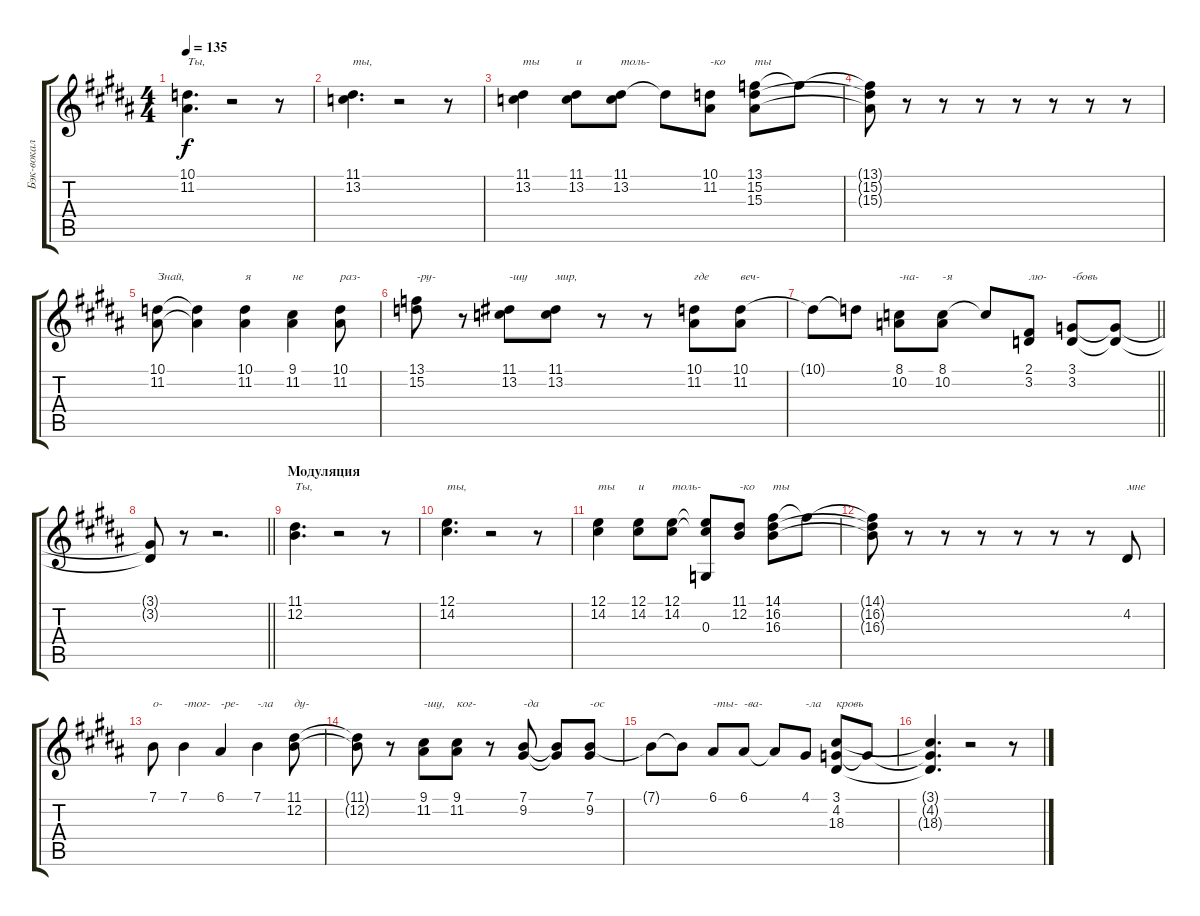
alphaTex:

\track ("Бэк-вокал" "Бэк-вокал") {instrument pad4choir}
\staff {score tabs}
\tuning (E4 B3 G3 D3 A2 E2) {hide}
\ts (4 4)
\tempo 135
\clef g2
\ks g#minor
(10.1 11.2).4{d txt "Ты," dy f} r.2 r.8 |
(11.1 13.2).4{d txt "ты,"} r.2 r.8 |
(11.1 13.2).4{txt "ты"} (11.1 13.2).8{txt "и"} (11.1 13.2).8{txt "толь-"} 11.1{t}.8 (10.1 11.2).8{txt "-ко"} (13.1 15.2 15.3).8{txt "ты"} 13.1{t}.8 |
(13.1{t} 15.2{t} 15.3{t}).8 r.8 r.8 r.8 r.8 r.8 r.8 r.8 |
(10.1 11.2).8{txt "Знай,"} (10.1{t} 11.2{t}).4 (10.1 11.2).4{txt "я"} (9.1 11.2).4{txt "не"} (10.1 11.2).8{txt "раз-"} |
(13.1 15.2).8{txt "-ру-"} r.8 (11.1 13.2).8{txt "-шу"} (11.1 13.2).8{txt "мир,"} r.8 r.8 (10.1 11.2).8{txt "где"} (10.1 11.2).8{txt "веч-"} |
\barLineRight lightlight
10.1{t}.8 10.1{t}.8 (8.1 10.2).8{txt "-на-"} (8.1 10.2).8{txt "-я"} 8.1{t}.8 (2.1 3.2).8{txt "лю-"} (3.1 3.2).8{txt "-бовь"} (3.1{t} 3.2{t}).8 |
\barLineRight lightlight
(3.1{t} 3.2{t}).8 r.8 r.2{d} |
\section ("" "Модуляция")
(11.1 12.2).4{d txt "Ты,"} r.2 r.8 |
(12.1 14.2).4{d txt "ты,"} r.2 r.8 |
(12.1 14.2).4{txt "ты"} (12.1 14.2).8{txt "и"} (12.1 14.2).8{txt "толь-"} (12.1{t} 14.2{t} 0.3).8 (11.1 12.2).8{txt "-ко"} (14.1 16.2 16.3).8{txt "ты"} 14.1{t}.8 |
(14.1{t} 16.2{t} 16.3{t}).8 r.8 r.8 r.8 r.8 r.8 r.8 4.2.8{txt "мне"} |
7.1.8{txt "о-"} 7.1.4{txt "-тог-"} 6.1.4{txt "-ре-"} 7.1.4{txt "-ла"} (11.1 12.2).8{txt "ду-"} |
(11.1{t} 12.2{t}).8 r.8 (9.1 11.2).8{txt "-шу,"} (9.1 11.2).8{txt "ког-"} r.8 (7.1 9.2).8{txt "-да"} (7.1{t} 9.2{t}).8 (7.1 9.2).8{txt "-ос"} |
7.1{t}.8 7.1{t}.8 6.1.8{txt "-ты-"} 6.1.8{txt "-ва-"} 6.1{t}.8 4.1.8{txt "-ла"} (3.1 4.2 18.3).8{txt "кровь"} 3.1{t}.8 |
(3.1{t} 4.2{t} 18.3{t}).4{d} r.2 r.8
